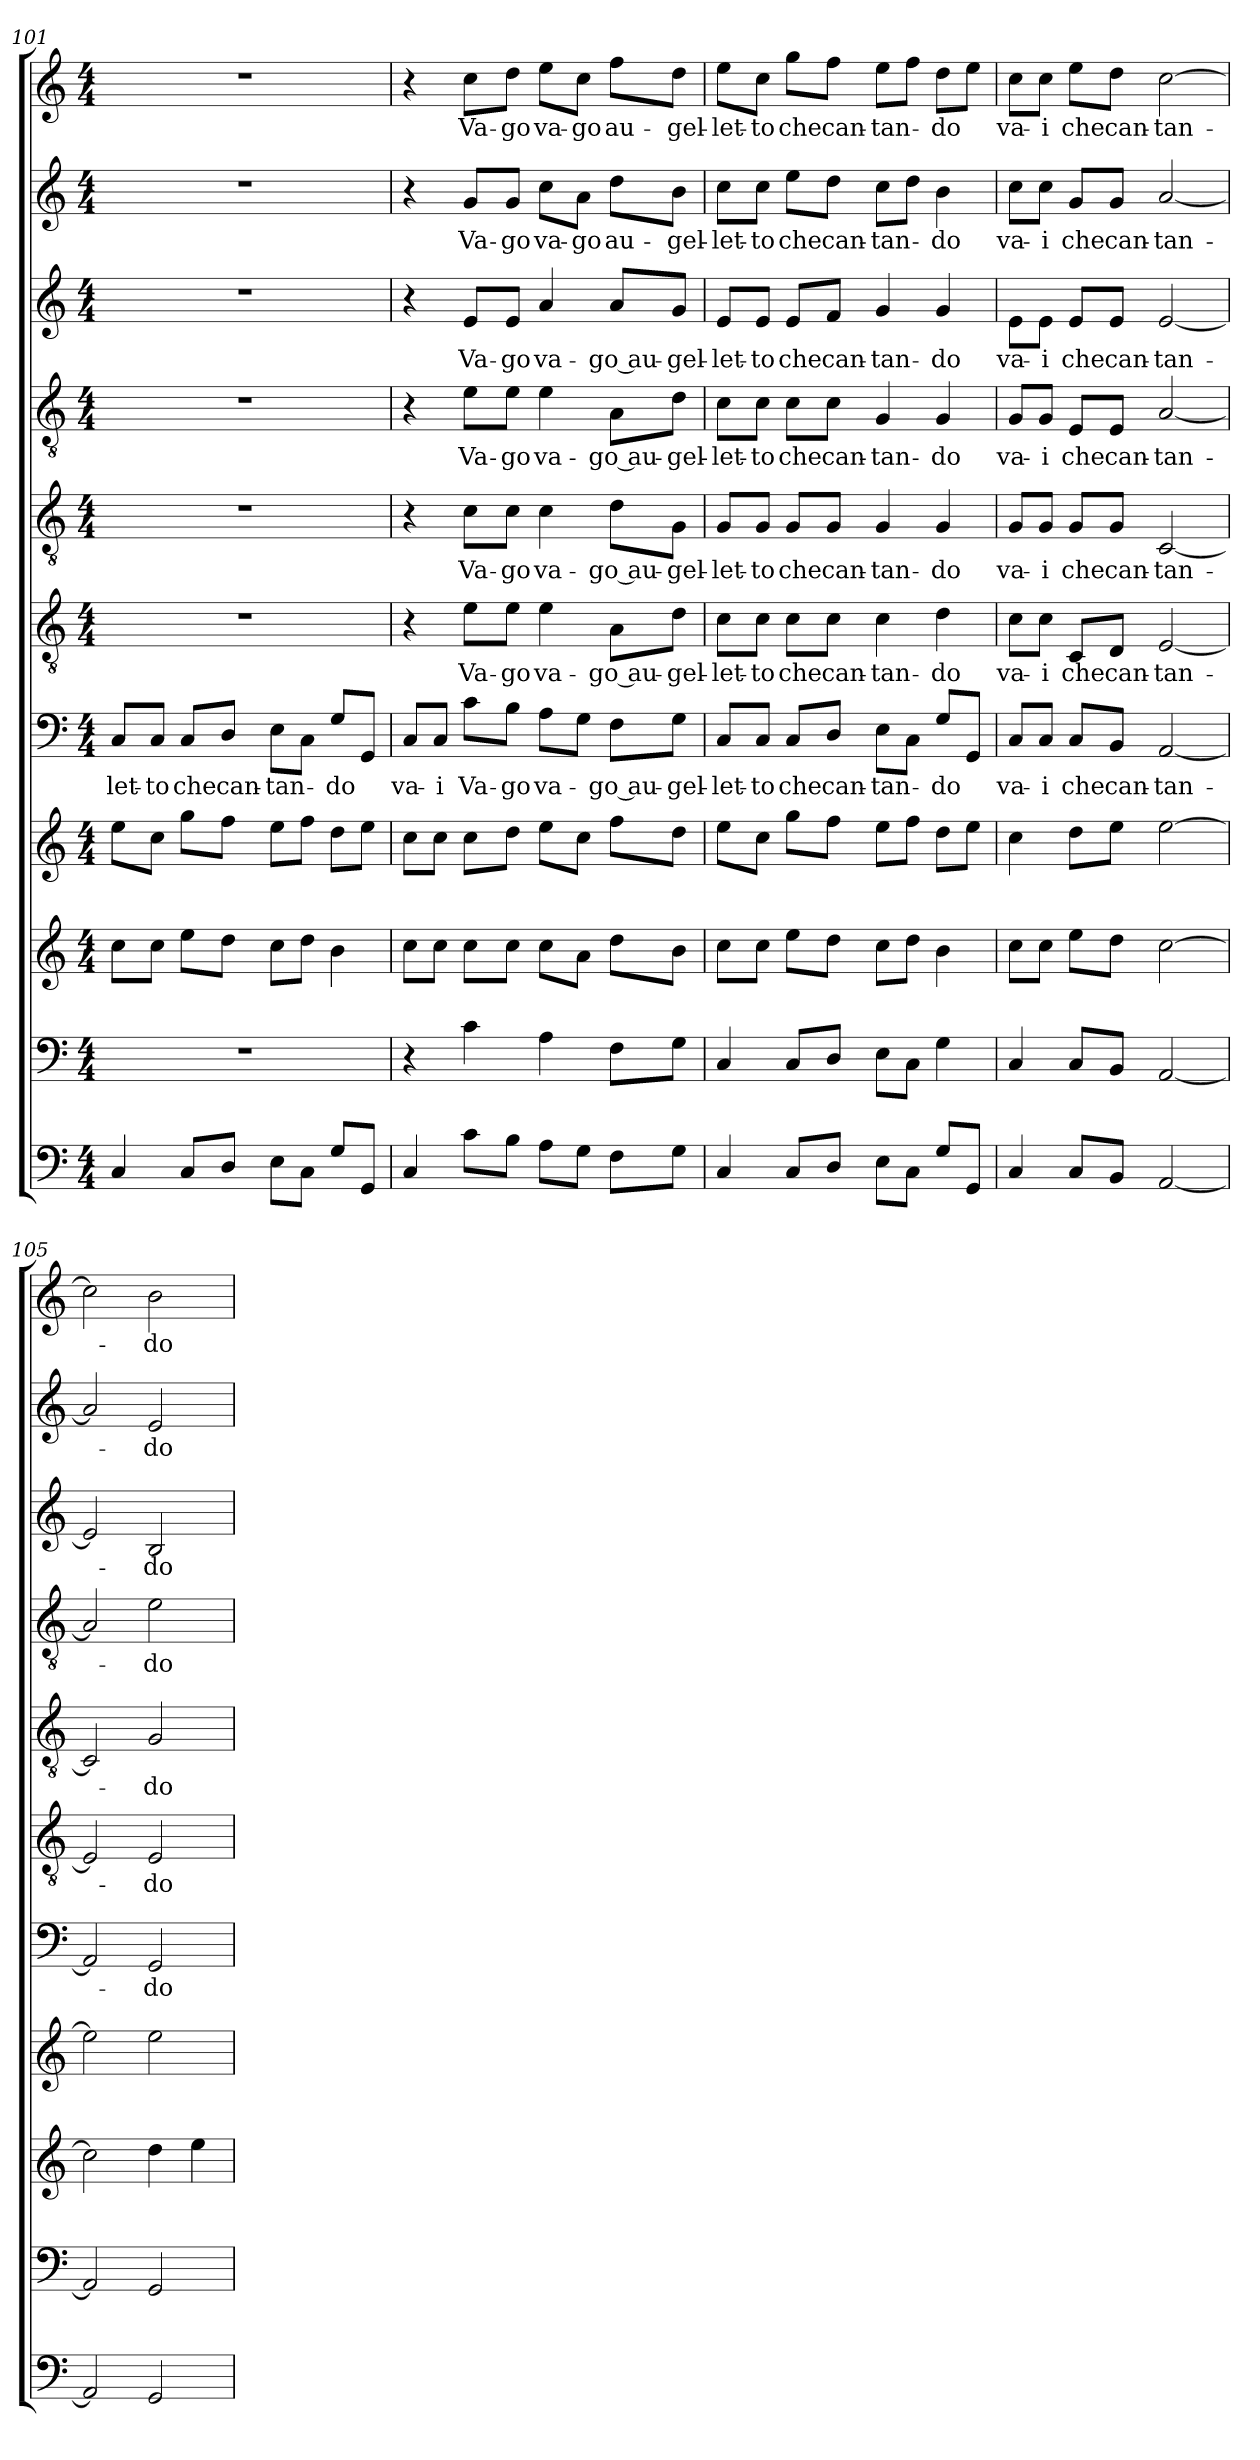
**kern	**kern	**kern	**kern	**kern	**text	**kern	**text	**kern	**text	**kern	**text	**kern	**text	**kern	**text	**kern	**text
*part11	*part10	*part9	*part8	*part7	*part7	*part6	*part6	*part5	*part5	*part4	*part4	*part3	*part3	*part2	*part2	*part1	*part1
*staff11	*staff10	*staff9	*staff8	*staff7	*staff7	*staff6	*staff6	*staff5	*staff5	*staff4	*staff4	*staff3	*staff3	*staff2	*staff2	*staff1	*staff1
*clefF4	*clefF4	*clefG2	*clefG2	*clefF4	*	*clefGv2	*	*clefGv2	*	*clefGv2	*	*clefG2	*	*clefG2	*	*clefG2	*
*k[]	*k[]	*k[]	*k[]	*k[]	*	*k[]	*	*k[]	*	*k[]	*	*k[]	*	*k[]	*	*k[]	*
*C:	*C:	*C:	*C:	*C:	*	*C:	*	*C:	*	*C:	*	*C:	*	*C:	*	*C:	*
*M4/4	*M4/4	*M4/4	*M4/4	*M4/4	*	*M4/4	*	*M4/4	*	*M4/4	*	*M4/4	*	*M4/4	*	*M4/4	*
=101	=101	=101	=101	=101	=101	=101	=101	=101	=101	=101	=101	=101	=101	=101	=101	=101	=101
!	!	!	!	!	!LO:LY:b	!	!	!	!	!	!	!	!	!	!	!	!
4C/	1r	8cc\L	8ee\L	8C/L	-let-	1r	.	1r	.	1r	.	1r	.	1r	.	1r	.
!	!	!	!	!	!LO:LY:b	!	!	!	!	!	!	!	!	!	!	!	!
.	.	8cc\J	8cc\J	8C/J	-to	.	.	.	.	.	.	.	.	.	.	.	.
!	!	!	!	!	!LO:LY:b	!	!	!	!	!	!	!	!	!	!	!	!
8C/L	.	8ee\L	8gg\L	8C/L	che	.	.	.	.	.	.	.	.	.	.	.	.
!	!	!	!	!	!LO:LY:b	!	!	!	!	!	!	!	!	!	!	!	!
8D/J	.	8dd\J	8ff\J	8D/J	can-	.	.	.	.	.	.	.	.	.	.	.	.
!	!	!	!	!	!LO:LY:b	!	!	!	!	!	!	!	!	!	!	!	!
8E\L	.	8cc\L	8ee\L	8E\L	-tan-	.	.	.	.	.	.	.	.	.	.	.	.
8C\J	.	8dd\J	8ff\J	8C\J	.	.	.	.	.	.	.	.	.	.	.	.	.
!	!	!	!	!	!LO:LY:b	!	!	!	!	!	!	!	!	!	!	!	!
8G/L	.	4b\	8dd\L	8G/L	-do	.	.	.	.	.	.	.	.	.	.	.	.
8GG/J	.	.	8ee\J	8GG/J	.	.	.	.	.	.	.	.	.	.	.	.	.
=102	=102	=102	=102	=102	=102	=102	=102	=102	=102	=102	=102	=102	=102	=102	=102	=102	=102
!	!	!	!	!	!LO:LY:b	!	!	!	!	!	!	!	!	!	!	!	!
4C/	4r	8cc\L	8cc\L	8C/L	va-	4r	.	4r	.	4r	.	4r	.	4r	.	4r	.
!	!	!	!	!	!LO:LY:b	!	!	!	!	!	!	!	!	!	!	!	!
.	.	8cc\J	8cc\J	8C/J	-i	.	.	.	.	.	.	.	.	.	.	.	.
!	!	!	!	!	!LO:LY:b	!	!LO:LY:b	!	!LO:LY:b	!	!LO:LY:b	!	!LO:LY:b	!	!LO:LY:b	!	!LO:LY:b
8c\L	4c\	8cc\L	8cc\L	8c\L	Va-	8e\L	Va-	8c\L	Va-	8e\L	Va-	8e/L	Va-	8g/L	Va-	8cc\L	Va-
!	!	!	!	!	!LO:LY:b	!	!LO:LY:b	!	!LO:LY:b	!	!LO:LY:b	!	!LO:LY:b	!	!LO:LY:b	!	!LO:LY:b
8B\J	.	8cc\J	8dd\J	8B\J	-go	8e\J	-go	8c\J	-go	8e\J	-go	8e/J	-go	8g/J	-go	8dd\J	-go
!	!	!	!	!	!LO:LY:b	!	!LO:LY:b	!	!LO:LY:b	!	!LO:LY:b	!	!LO:LY:b	!	!LO:LY:b	!	!LO:LY:b
8A\L	4A\	8cc\L	8ee\L	8A\L	va-	4e\	va-	4c\	va-	4e\	va-	4a/	va-	8cc\L	va-	8ee\L	va-
!	!	!	!	!	!	!	!	!	!	!	!	!	!	!	!LO:LY:b	!	!LO:LY:b
8G\J	.	8a\J	8cc\J	8G\J	.	.	.	.	.	.	.	.	.	8a\J	-go	8cc\J	-go
!	!	!	!	!	!LO:LY:b	!	!LO:LY:b	!	!LO:LY:b	!	!LO:LY:b	!	!LO:LY:b	!	!LO:LY:b	!	!LO:LY:b
8F\L	8F\L	8dd\L	8ff\L	8F\L	-go au-	8A\L	-go au-	8d\L	-go au-	8A\L	-go au-	8a/L	-go au-	8dd\L	au-	8ff\L	au-
!	!	!	!	!	!LO:LY:b	!	!LO:LY:b	!	!LO:LY:b	!	!LO:LY:b	!	!LO:LY:b	!	!LO:LY:b	!	!LO:LY:b
8G\J	8G\J	8b\J	8dd\J	8G\J	-gel-	8d\J	-gel-	8G\J	-gel-	8d\J	-gel-	8g/J	-gel-	8b\J	-gel-	8dd\J	-gel-
!!LO:PB:g=z
=103	=103	=103	=103	=103	=103	=103	=103	=103	=103	=103	=103	=103	=103	=103	=103	=103	=103
!	!	!	!	!	!LO:LY:b	!	!LO:LY:b	!	!LO:LY:b	!	!LO:LY:b	!	!LO:LY:b	!	!LO:LY:b	!	!LO:LY:b
4C/	4C/	8cc\L	8ee\L	8C/L	-let-	8c\L	-let-	8G/L	-let-	8c\L	-let-	8e/L	-let-	8cc\L	-let-	8ee\L	-let-
!	!	!	!	!	!LO:LY:b	!	!LO:LY:b	!	!LO:LY:b	!	!LO:LY:b	!	!LO:LY:b	!	!LO:LY:b	!	!LO:LY:b
.	.	8cc\J	8cc\J	8C/J	-to	8c\J	-to	8G/J	-to	8c\J	-to	8e/J	-to	8cc\J	-to	8cc\J	-to
!	!	!	!	!	!LO:LY:b	!	!LO:LY:b	!	!LO:LY:b	!	!LO:LY:b	!	!LO:LY:b	!	!LO:LY:b	!	!LO:LY:b
8C/L	8C/L	8ee\L	8gg\L	8C/L	che	8c\L	che	8G/L	che	8c\L	che	8e/L	che	8ee\L	che	8gg\L	che
!	!	!	!	!	!LO:LY:b	!	!LO:LY:b	!	!LO:LY:b	!	!LO:LY:b	!	!LO:LY:b	!	!LO:LY:b	!	!LO:LY:b
8D/J	8D/J	8dd\J	8ff\J	8D/J	can-	8c\J	can-	8G/J	can-	8c\J	can-	8f/J	can-	8dd\J	can-	8ff\J	can-
!	!	!	!	!	!LO:LY:b	!	!LO:LY:b	!	!LO:LY:b	!	!LO:LY:b	!	!LO:LY:b	!	!LO:LY:b	!	!LO:LY:b
8E\L	8E\L	8cc\L	8ee\L	8E\L	-tan-	4c\	-tan-	4G/	-tan-	4G/	-tan-	4g/	-tan-	8cc\L	-tan-	8ee\L	-tan-
8C\J	8C\J	8dd\J	8ff\J	8C\J	.	.	.	.	.	.	.	.	.	8dd\J	.	8ff\J	.
!	!	!	!	!	!LO:LY:b	!	!LO:LY:b	!	!LO:LY:b	!	!LO:LY:b	!	!LO:LY:b	!	!LO:LY:b	!	!LO:LY:b
8G/L	4G\	4b\	8dd\L	8G/L	-do	4d\	-do	4G/	-do	4G/	-do	4g/	-do	4b\	-do	8dd\L	-do
8GG/J	.	.	8ee\J	8GG/J	.	.	.	.	.	.	.	.	.	.	.	8ee\J	.
=104	=104	=104	=104	=104	=104	=104	=104	=104	=104	=104	=104	=104	=104	=104	=104	=104	=104
!	!	!	!	!	!LO:LY:b	!	!LO:LY:b	!	!LO:LY:b	!	!LO:LY:b	!	!LO:LY:b	!	!LO:LY:b	!	!LO:LY:b
4C/	4C/	8cc\L	4cc\	8C/L	va-	8c\L	va-	8G/L	va-	8G/L	va-	8e\L	va-	8cc\L	va-	8cc\L	va-
!	!	!	!	!	!LO:LY:b	!	!LO:LY:b	!	!LO:LY:b	!	!LO:LY:b	!	!LO:LY:b	!	!LO:LY:b	!	!LO:LY:b
.	.	8cc\J	.	8C/J	-i	8c\J	-i	8G/J	-i	8G/J	-i	8e\J	-i	8cc\J	-i	8cc\J	-i
!	!	!	!	!	!LO:LY:b	!	!LO:LY:b	!	!LO:LY:b	!	!LO:LY:b	!	!LO:LY:b	!	!LO:LY:b	!	!LO:LY:b
8C/L	8C/L	8ee\L	8dd\L	8C/L	che	8C/L	che	8G/L	che	8E/L	che	8e/L	che	8g/L	che	8ee\L	che
!	!	!	!	!	!LO:LY:b	!	!LO:LY:b	!	!LO:LY:b	!	!LO:LY:b	!	!LO:LY:b	!	!LO:LY:b	!	!LO:LY:b
8BB/J	8BB/J	8dd\J	8ee\J	8BB/J	can-	8D/J	can-	8G/J	can-	8E/J	can-	8e/J	can-	8g/J	can-	8dd\J	can-
!	!	!	!	!	!LO:LY:b	!	!LO:LY:b	!	!LO:LY:b	!	!LO:LY:b	!	!LO:LY:b	!	!LO:LY:b	!	!LO:LY:b
[2AA/	[2AA/	[2cc\	[2ee\	[2AA/	-tan-	[2E/	-tan-	[2C/	-tan-	[2A/	-tan-	[2e/	-tan-	[2a/	-tan-	[2cc\	-tan-
=105	=105	=105	=105	=105	=105	=105	=105	=105	=105	=105	=105	=105	=105	=105	=105	=105	=105
2AA/]	2AA/]	2cc\]	2ee\]	2AA/]	.	2E/]	.	2C/]	.	2A/]	.	2e/]	.	2a/]	.	2cc\]	.
!	!	!	!	!	!LO:LY:b	!	!LO:LY:b	!	!LO:LY:b	!	!LO:LY:b	!	!LO:LY:b	!	!LO:LY:b	!	!LO:LY:b
2GG/	2GG/	4dd\	2ee\	2GG/	-do	2E/	-do	2G/	-do	2e\	-do	2B/	-do	2e/	-do	2b\	-do
.	.	4ee\	.	.	.	.	.	.	.	.	.	.	.	.	.	.	.
=	=	=	=	=	=	=	=	=	=	=	=	=	=	=	=	=	=
*-	*-	*-	*-	*-	*-	*-	*-	*-	*-	*-	*-	*-	*-	*-	*-	*-	*-
